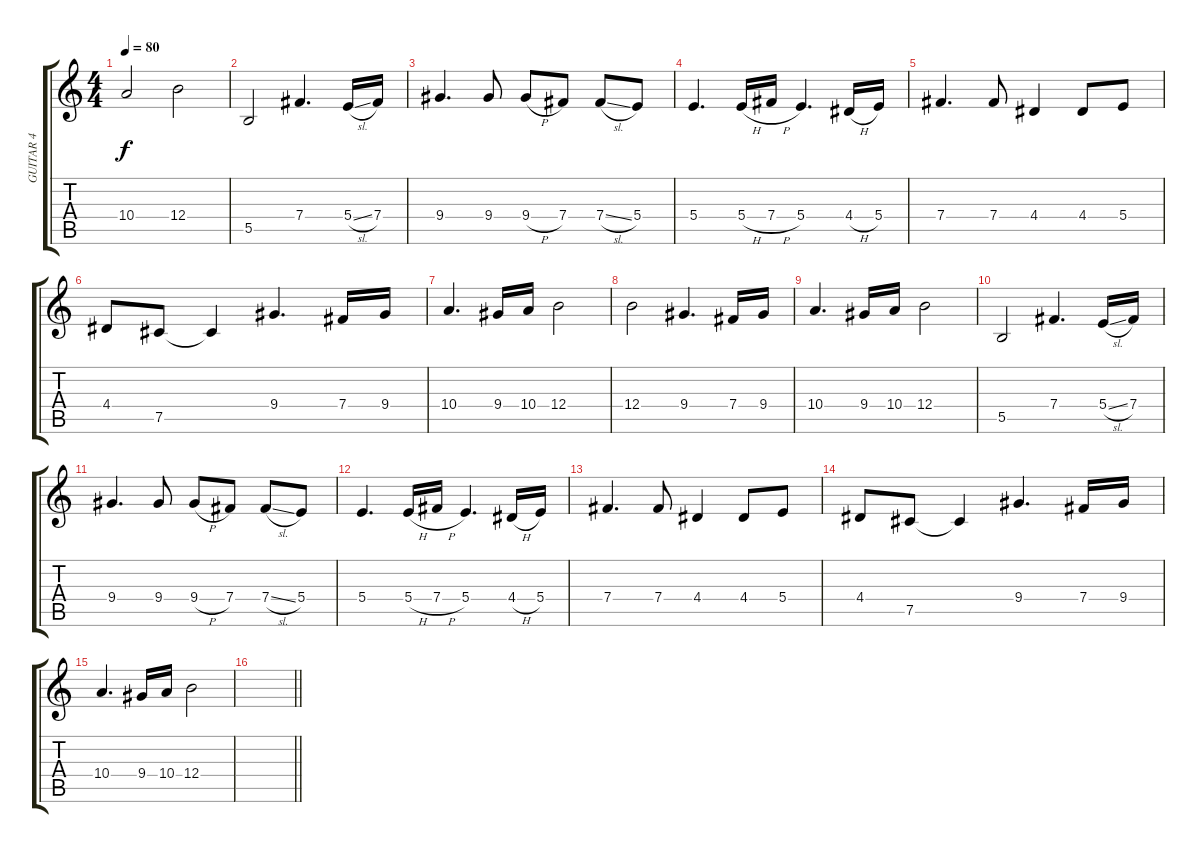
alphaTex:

\track ("GUITAR 4" "GUITAR 4") {instrument overdrivenguitar}
\staff {score tabs}
\tuning (Db4 Ab3 E3 B2 Gb2 Db2) {hide}
\ts (4 4)
\tempo 80
\clef g2
\ks c
10.4.2{dy f} 12.4.2 |
5.5.2 7.4.4{d} 5.4{sl}.16 7.4.16 |
9.4.4{d} 9.4.8 9.4{h}.8 7.4.8 7.4{sl}.8 5.4.8 |
5.4.4{d} 5.4{h}.16 7.4{h}.16 5.4.4{d} 4.4{h}.16 5.4.16 |
7.4.4{d} 7.4.8 4.4.4 4.4.8 5.4.8 |
4.4.8 7.5.8 7.5{t}.4 9.4.4{d} 7.4.16 9.4.16 |
10.4.4{d} 9.4.16 10.4.16 12.4.2 |
12.4.2 9.4.4{d} 7.4.16 9.4.16 |
10.4.4{d} 9.4.16 10.4.16 12.4.2 |
5.5.2 7.4.4{d} 5.4{sl}.16 7.4.16 |
9.4.4{d} 9.4.8 9.4{h}.8 7.4.8 7.4{sl}.8 5.4.8 |
5.4.4{d} 5.4{h}.16 7.4{h}.16 5.4.4{d} 4.4{h}.16 5.4.16 |
7.4.4{d} 7.4.8 4.4.4 4.4.8 5.4.8 |
4.4.8 7.5.8 7.5{t}.4 9.4.4{d} 7.4.16 9.4.16 |
10.4.4{d} 9.4.16 10.4.16 12.4.2 |
\barLineRight lightlight
